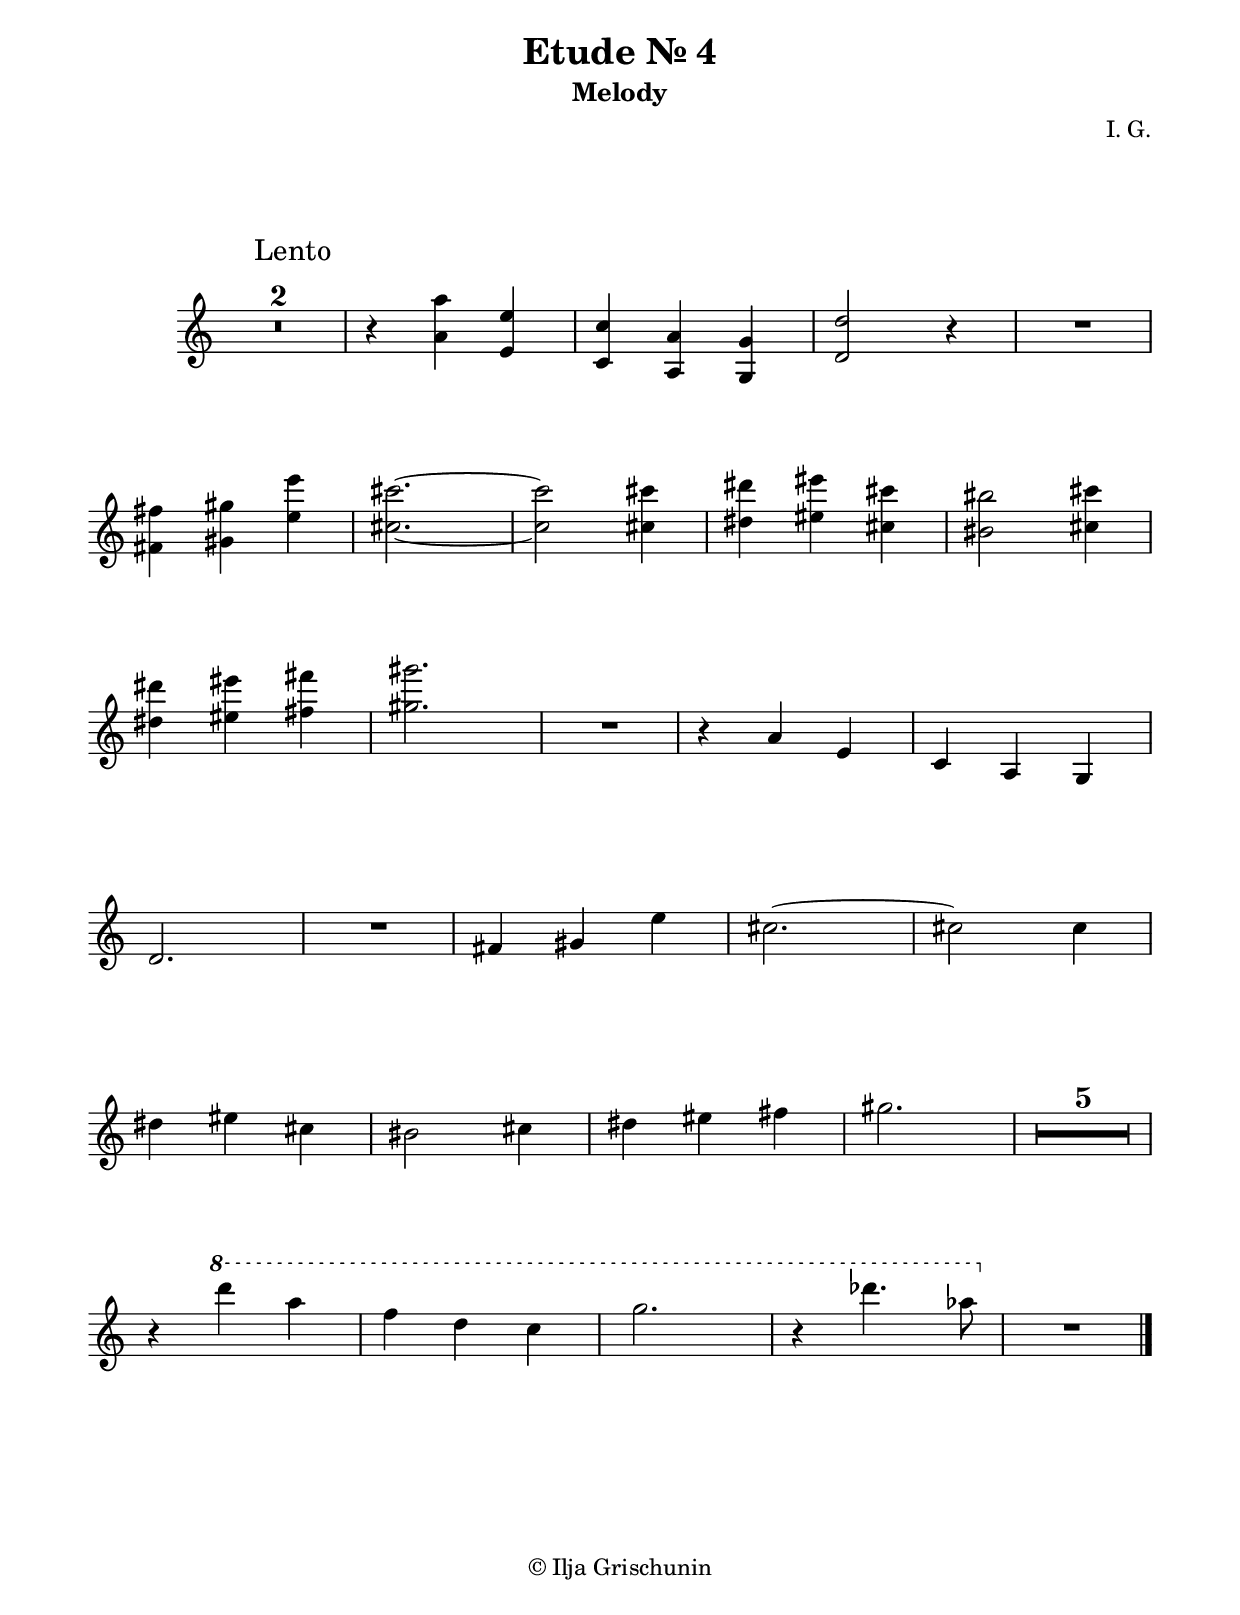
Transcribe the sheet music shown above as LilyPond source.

\version "2.19.15"

\language "deutsch"

\header {
  title = "Etude № 4"
  subtitle = "Melody"
  composer = "I. G."
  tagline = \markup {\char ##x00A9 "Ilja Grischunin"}
}

\paper {
  #(set-paper-size "a4")
  top-system-spacing #'basic-distance = #20
  top-markup-spacing #'basic-distance = #15
  markup-system-spacing #'basic-distance = #30
  system-system-spacing #'basic-distance = #20
  last-bottom-spacing #'basic-distance = #25
  left-margin = 15
  right-margin = 15
  %two-sided = ##t
  %inner-margin = 25
  %outer-margin = 15
}

\layout {
  \context {
    \Score
    \remove "Bar_number_engraver"
  }
}

\relative {
  \clef treble
  \key c \major
  \time 12/16
  \override Score.RehearsalMark.extra-offset = #'(4 . 2)
  \mark "Lento"
  \set Staff.beatStructure = #'( 4)
  \override Staff.TimeSignature #'stencil = ##f
  \compressFullBarRests
  \override MultiMeasureRest #'expand-limit = #3
  R2.*2 r4 <a' a'><e e'><c c'><a a'><g g'><d' d'>2 r4 R2.
  \break
  <fis fis'>4<gis gis'><e' e'><cis cis'>2.~ q2 <cis cis'>4 <dis dis'><eis eis'><cis cis'>
  <his his'>2 <cis cis'>4
  \break
  <dis dis'><eis eis'><fis fis'><gis gis'>2. R2. r4 a, e c a g
  \break
  d'2. R2. fis4 gis e' cis2.^~ cis!2 cis4
  \break
  dis eis cis his2 cis4 dis eis fis gis2. R2.*5
  \break
  r4
  \ottava #1
  \set Staff.ottavation = #"8"
  d'' a f d c g'2. r4 des'4. as8
  \ottava #0
  R2.
  \bar "|."
}